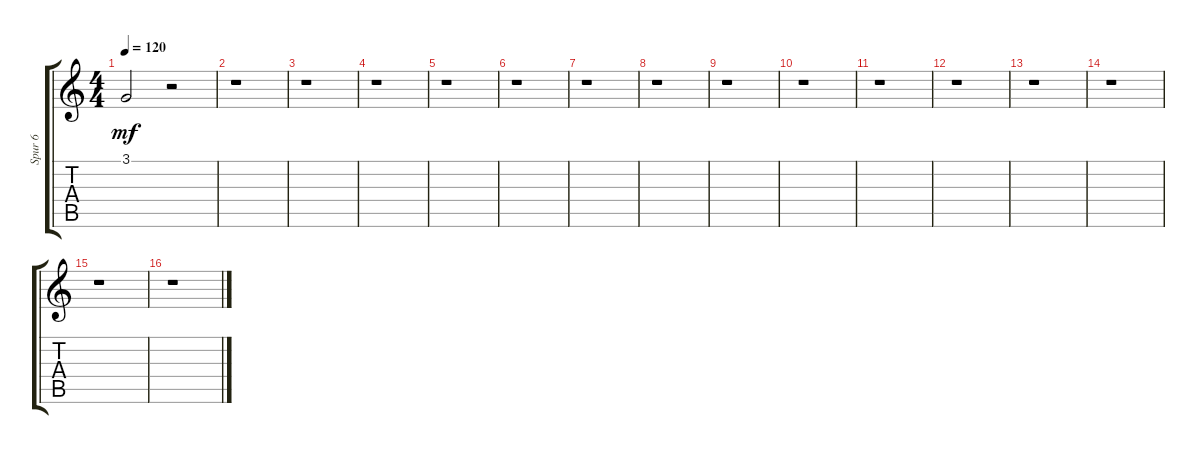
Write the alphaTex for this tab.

\track ("Spur 6" "Spur 6") {instrument lead8bassandlead}
\staff {score tabs}
\tuning (E4 B3 G3 D3 A2 E2) {hide}
\ts (4 4)
\tempo 120
\clef g2
\ks c
3.1.2{dy mf} r.2 |
r.1 |
r.1 |
r.1 |
r.1 |
r.1 |
r.1 |
r.1 |
r.1 |
r.1 |
r.1 |
r.1 |
r.1 |
r.1 |
r.1 |
r.1
